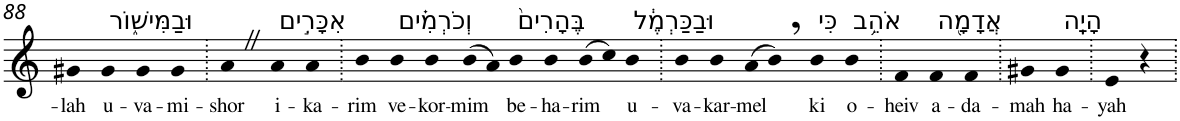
**kern	**text
*part1	*part1
*staff1	*staff1
*I"Piano	*
*I'Pno	*
!!LO:PB:g=z
*clefG2	*
*k[]	*
=88	=88
!	!LO:LY:b
4g#X	-lah
!LO:TX:a:t=וּבַמִּישׁ֑וֹר	!
!	!LO:LY:b
4g#	u-
!	!LO:LY:b
4g#	-va-
!	!LO:LY:b
4g#	-mi-
=89.	=89.
!	!LO:LY:b
4aZ	-shor
!LO:TX:a:t=אִכָּרִ֣ים	!
!	!LO:LY:b
4a	i-
!	!LO:LY:b
4a	-ka-
=90.	=90.
!	!LO:LY:b
4b	-rim
!LO:TX:a:t=וְכֹרְמִ֗ים	!
!	!LO:LY:b
4b	ve-
!	!LO:LY:b
4b	-kor-
!	!LO:LY:b
(>8b	-mim
8a)	.
!LO:TX:a:t=בֶּהָרִים֙	!
!	!LO:LY:b
4b	be-
!	!LO:LY:b
4b	-ha-
!	!LO:LY:b
(>8b	-rim
8cc)	.
!LO:TX:a:t=וּבַכַּרְמֶ֔ל	!
!	!LO:LY:b
4b	u-
=91.	=91.
!	!LO:LY:b
4b	-va-
!	!LO:LY:b
4b	-kar-
!	!LO:LY:b
(>8a	-mel
8b,)	.
!LO:TX:a:t=כִּי	!
!	!LO:LY:b
4b	ki
!LO:TX:a:t=אֹהֵ֥ב	!
!	!LO:LY:b
4b	o-
=92.	=92.
!	!LO:LY:b
4f	-heiv
!LO:TX:a:t=אֲדָמָ֖ה	!
!	!LO:LY:b
4f	a-
!	!LO:LY:b
4f	-da-
=93.	=93.
!	!LO:LY:b
4g#X	-mah
!LO:TX:a:t=הָיָֽה	!
!	!LO:LY:b
4g#	ha-
=94.	=94.
!	!LO:LY:b
4e	-yah
4r	.
=.	=.
*-	*-
